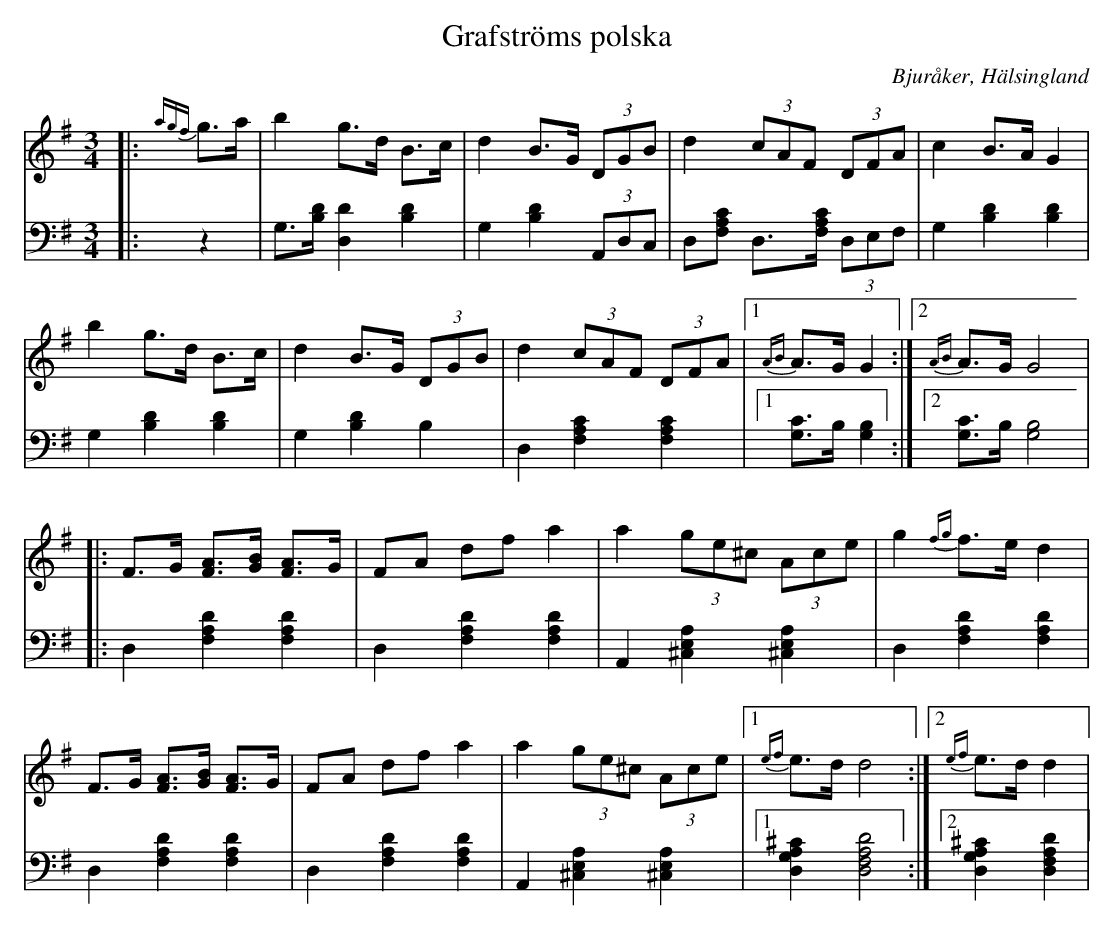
X:1
T: Grafströms polska
O: Bjuråker, Hälsingland
M: 3/4
L: 1/8
K: G
V:1
V:2
V: 1
|:{agf}g>a|b2 g>d B>c|d2 B>G (3DGB|d2 (3cAF (3DFA|c2 B>A G2|
b2 g>d B>c|d2 B>G (3DGB|d2 (3cAF (3DFA|1 {AB}A>G G2:|2 {AB}A>G G4|
|:F>G [FA]>[GB] [FA]>G |FA df a2 |a2 (3ge^c (3Ace |g2 {fg}f>e d2 |
F>G [FA]>[GB] [FA]>G |FA df a2 |a2 (3ge^c (3Ace |1 {ef}e>d d4:|2 {ef}e>d d2|
V:2 clef=bass
|:z2 | G,>[B,D] [D,2D2] [B,2D2]| G,2 [B,2D2] (3A,,D,C,|D,[F,A,C] D,>[F,A,C] (3D,E,F,| G,2 [B,2D2] [B,2D2]|
G,2 [B,2D2] [B,2D2]|G,2 [B,2D2] B,2|D,2 [F,2A,2C2] [F,2A,2C2]|1 [G,C]>B, [G,2B,2]:|2 [G,C]>B, [G,4B,4]|
|:D,2 [F,2A,2D2] [F,2A,2D2]|D,2 [F,2A,2D2] [F,2A,2D2]| A,,2 [^C,2E,2A,2] [^C,2E,2A,2]|D,2 [F,2A,2D2] [F,2A,2D2] |
D,2 [F,2A,2D2] [F,2A,2D2] | D,2 [F,2A,2D2] [F,2A,2D2] | A,,2 [^C,2E,2A,2] [^C,2E,2A,2]|1 [D,2G,2A,2^C2] [D,4F,4A,4D4]:|2 [D,2G,2A,2^C2] [D,2F,2A,2D2]|
